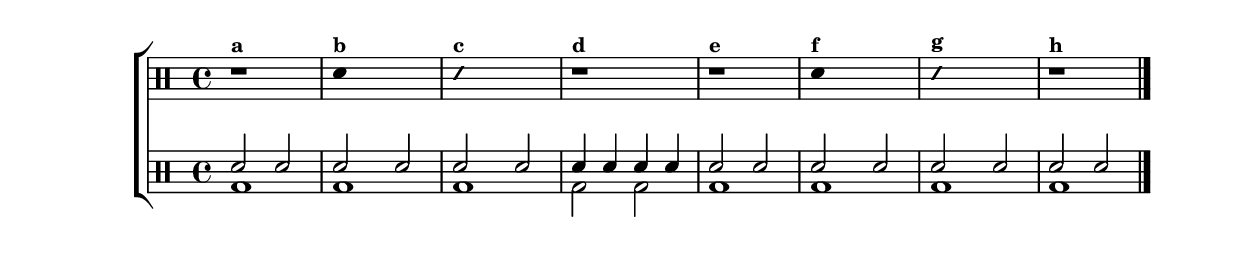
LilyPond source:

\version "2.16.0"

%\header {title = "improvisando com duas notas tambem"}

\new ChoirStaff <<

  \drummode <<

    \drums {
%%((
%{
%%))
      \set Staff.instrumentName = \markup {"Percussão"}
      \set Staff.shortInstrumentName = "Perc"
%%((
%}
%%))
      \override Staff.TimeSignature #'style = #'()
      \time 4/4
      


      r1^\markup {\small \bold {"a"}}

      \override Stem #'transparent = ##t

      sn4^\markup {\small \bold {"b"}} s2. 

      \override NoteHead #'style = #'slash
      \override NoteHead #'font-size = #-4

      sn4^\markup {\small \bold {"c"}} s2.

      \revert NoteHead #'style 
      \revert NoteHead #'font-size

      r1^\markup {\small \bold {"d"}}

      r1^\markup {\small \bold {"e"}} 


      sn4^\markup {\small \bold {"f"}} s2. 

      \override NoteHead #'style = #'slash
      \override NoteHead #'font-size = #-4

      sn4^\markup {\small \bold {"g"}} s2.

      \revert NoteHead #'style
      \revert NoteHead #'font-size
      
      r1^\markup {\small \bold {"h"}} 

      \bar "|."



    }


    \drums {

      \override Staff.TimeSignature #'style = #'()
      \time 4/4 

      \context DrumVoice = "1" { }
      \context DrumVoice = "2" {  }

      <<
        {sn2 sn 
         sn2 sn  
         sn2 sn  
         sn4 sn sn sn  
         sn2 sn  
         sn2 sn  
         sn2 sn  
         sn2 sn     
       }
        \\{ bd1 bd1 bd1 bd2 bd bd1 bd1 bd1 bd1 }
      >>


      \bar "|."

    }

  >>

>>